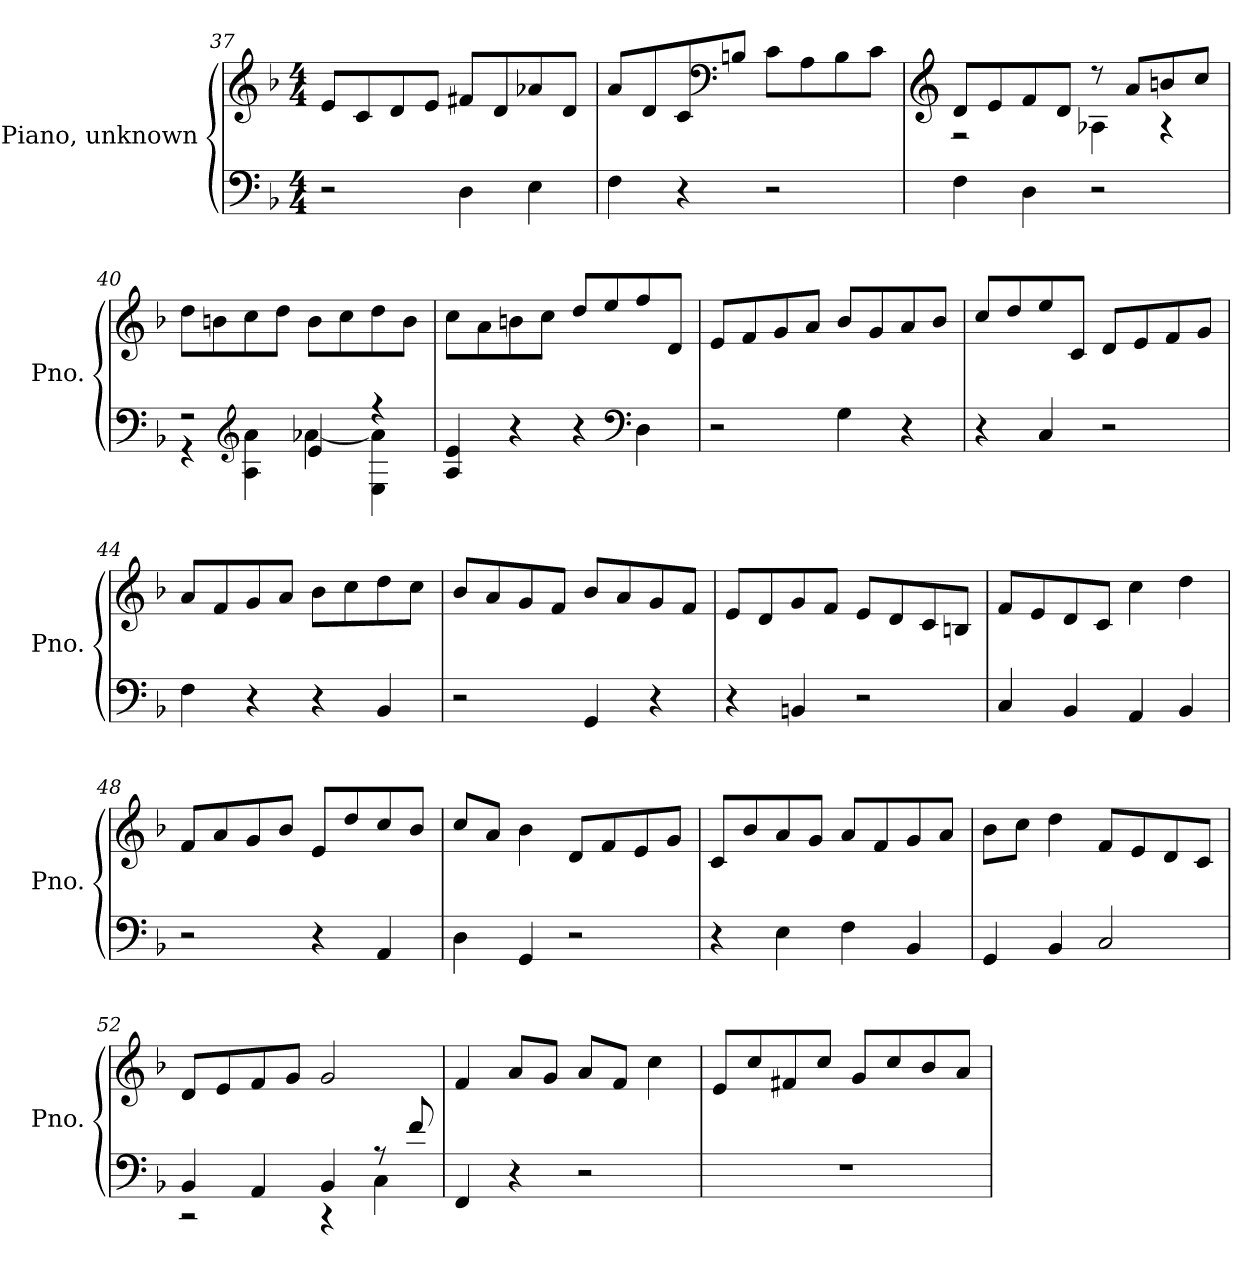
**kern	**kern
*part1	*part1
*staff2	*staff1
*I"Piano, unknown	*
*I'Pno.	*
!!LO:PB:g=z
*clefF4	*clefG2
*k[b-]	*k[b-]
*M4/4	*M4/4
=37	=37
2r	8e/L
.	8c/
.	8d/
.	8e/J
4D\	8f#X/L
.	8d/
4E\	8a-X/
.	8d/J
=38	=38
4F\	8a/L
.	8d/
4r	8c/
*	*clefF4
.	8Bn/J
2r	8c\L
.	8A\
.	8B\
.	8c\J
=39	=39
*	*clefG2
*	*^
4F\	8d/L	2r
.	8e/	.
4D\	8f/	.
.	8d/J	.
2r	8r	4A-X\
.	8a/L	.
.	8bn/	4r
.	8cc/J	.
*	*v	*v
=40	=40
*^	*
2r	4r	8dd\L
.	.	8bn\
*clefG2	*	*
.	4A\ 4a\	8cc\
.	.	8dd\J
4e/	[4a-X\	8b\L
.	.	8cc\
4r	4E\ 4a-\]	8dd\
.	.	8b\J
*v	*v	*
!!LO:LB:g=z
=41	=41
4A/ 4e/	8cc\L
.	8a\
4r	8bn\
.	8cc\J
4r	8dd/L
.	8ee/
*clefF4	*
4D\	8ff/
.	8d/J
=42	=42
2r	8e/L
.	8f/
.	8g/
.	8a/J
4G\	8b-/L
.	8g/
4r	8a/
.	8b-/J
=43	=43
4r	8cc/L
.	8dd/
4C/	8ee/
.	8c/J
2r	8d/L
.	8e/
.	8f/
.	8g/J
=44	=44
4F\	8a/L
.	8f/
4r	8g/
.	8a/J
4r	8b-\L
.	8cc\
4BB-/	8dd\
.	8cc\J
=45	=45
2r	8b-/L
.	8a/
.	8g/
.	8f/J
4GG/	8b-/L
.	8a/
4r	8g/
.	8f/J
!!LO:LB:g=z
=46	=46
4r	8e/L
.	8d/
4BBn/	8g/
.	8f/J
2r	8e/L
.	8d/
.	8c/
.	8Bn/J
=47	=47
4C/	8f/L
.	8e/
4BB-/	8d/
.	8c/J
4AA/	4cc\
4BB-/	4dd\
=48	=48
2r	8f/L
.	8a/
.	8g/
.	8b-/J
4r	8e/L
.	8dd/
4AA/	8cc/
.	8b-/J
=49	=49
4D\	8cc/L
.	8a/J
4GG/	4b-\
2r	8d/L
.	8f/
.	8e/
.	8g/J
=50	=50
4r	8c/L
.	8b-/
4E\	8a/
.	8g/J
4F\	8a/L
.	8f/
4BB-/	8g/
.	8a/J
!!LO:LB:g=z
=51	=51
4GG/	8b-\L
.	8cc\J
4BB-/	4dd\
2C/	8f/L
.	8e/
.	8d/
.	8c/J
=52	=52
*^	*
4BB-/	2r	8d/L
.	.	8e/
4AA/	.	8f/
.	.	8g/J
4BB-/	4r	2g/
8r	4C\	.
8f/	.	.
*v	*v	*
=53	=53
4FF/	4f/
4r	8a/L
.	8g/J
2r	8a/L
.	8f/J
.	4cc\
=54	=54
1r	8e/L
.	8cc/
.	8f#X/
.	8cc/J
.	8g/L
.	8cc/
.	8b-/
.	8a/J
=	=
*-	*-
